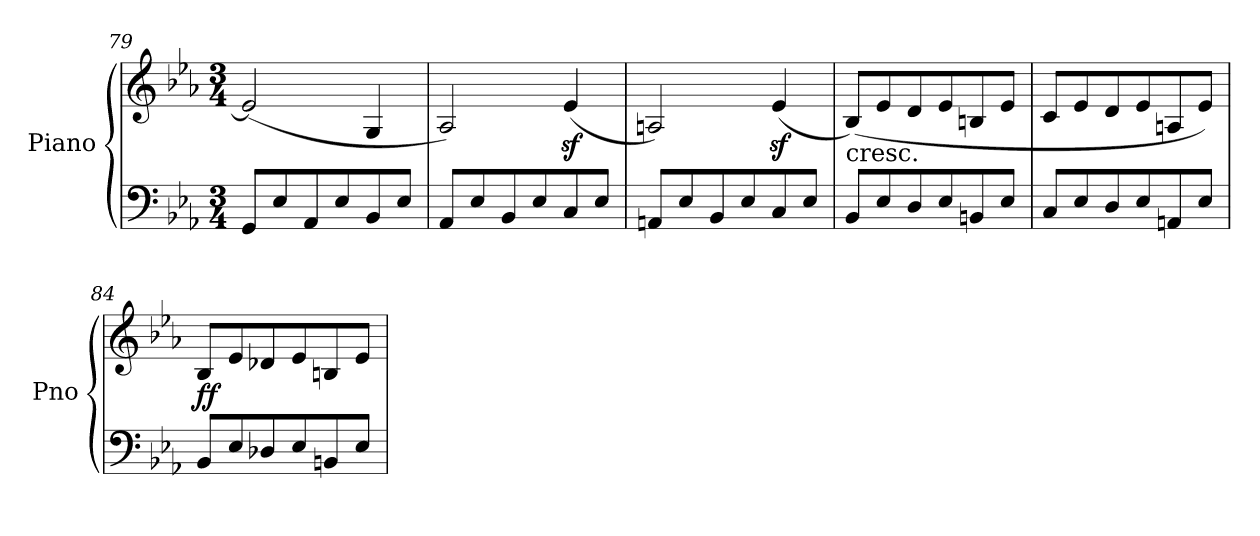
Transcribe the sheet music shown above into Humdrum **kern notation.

**kern	**kern	**dynam
*part1	*part1	*part1
*staff2	*staff1	*staff1/2
*I"Piano	*	*
*I'Pno	*	*
!!LO:LB:g=z
*clefF4	*clefG2	*
*k[b-e-a-]	*k[b-e-a-]	*
*E-:	*E-:	*
*M3/4	*M3/4	*
=79	=79	=79
8GG/L	(2e-/]	.
8E-/	.	.
8AA-/	.	.
8E-/	.	.
8BB-/	4G/	.
8E-/J	.	.
=80	=80	=80
8AA-/L	2A-/)	.
8E-/	.	.
8BB-/	.	.
8E-/	.	.
8C/	(4e-z</	.
8E-/J	.	.
=81	=81	=81
8AAn/L	2An/)	.
8E-/	.	.
8BB-/	.	.
8E-/	.	.
8C/	(4e-z</	.
8E-/J	.	.
=82	=82	=82
!	!LO:TX:b:t=cresc.	!
8BB-/L	(8B-/L)	.
8E-/	8e-/	.
8D/	8d/	.
8E-/	8e-/	.
8BBn/	8Bn/	.
8E-/J	8e-/J	.
=83	=83	=83
8C/L	8c/L	.
8E-/	8e-/	.
8D/	8d/	.
8E-/	8e-/	.
8AAn/	8An/	.
8E-/J	8e-/J)	.
=84	=84	=84
!	!	!LO:DY:b
8BB-/L	8B-/L	ff
8E-/	8e-/	.
8D-X/	8d-X/	.
8E-/	8e-/	.
8BBn/	8Bn/	.
8E-/J	8e-/J	.
=	=	=
*-	*-	*-
